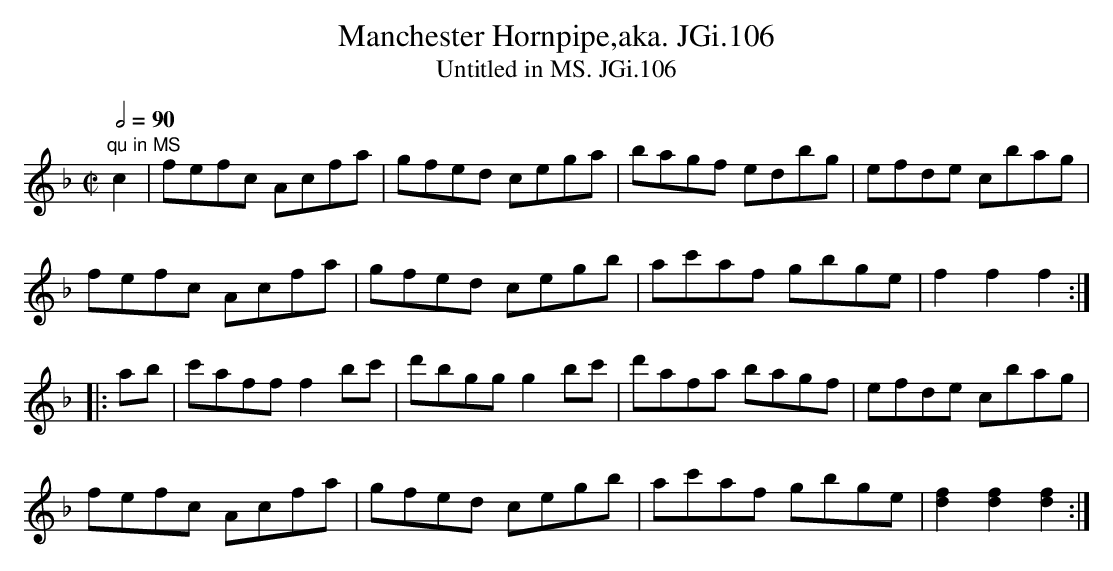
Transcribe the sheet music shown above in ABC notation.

X:1
T:Manchester Hornpipe,aka. JGi.106
T:Untitled in MS. JGi.106
M:C|
L:1/8
Q:1/2=90
K:F
"qu in MS"c2|fefc Acfa|gfed cega|bagf edbg|efde cbag|
fefc Acfa|gfed cegb|ac'af gbge|f2f2f2:|
|:ab|c'afff2bc'|d'bggg2bc'|d'afa bagf|efde cbag|
fefc Acfa|gfed cegb|ac'af gbge|[fd]2 [fd]2[fd]2:|
